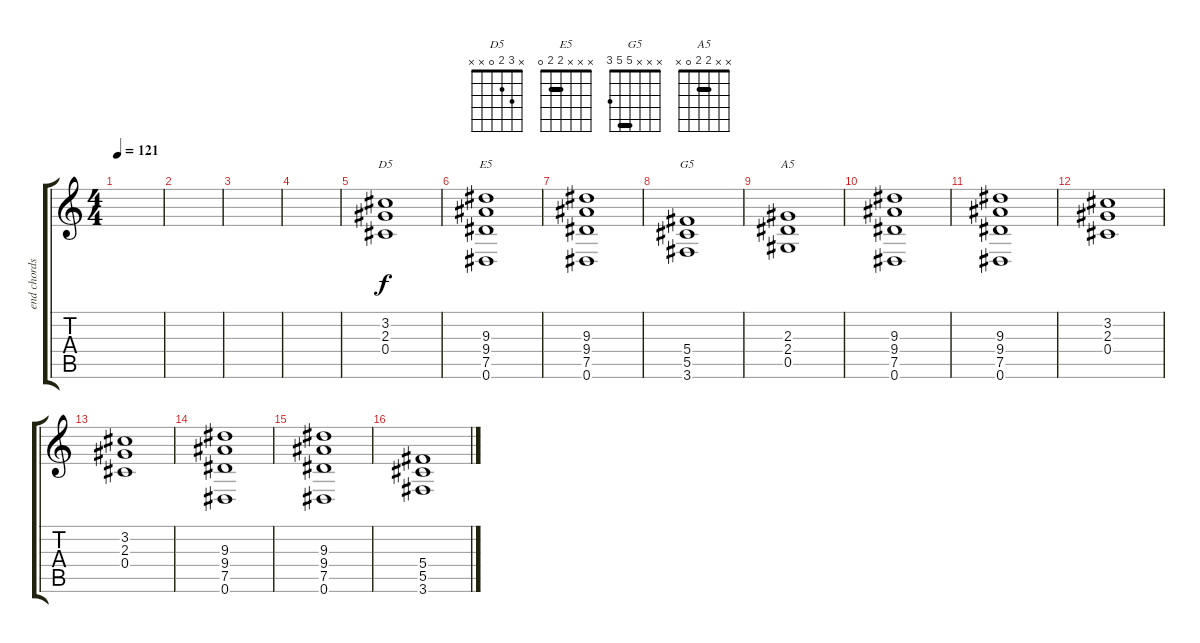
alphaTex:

\track ("end chords" "end chords") {instrument overdrivenguitar}
\staff {score tabs}
\tuning (Eb4 Bb3 Gb3 Db3 Ab2 Eb2) {hide}
\chord ("D5" x 3 2 0 x x)
\chord ("E5" x x x 2 2 0) {barre 2}
\chord ("G5" x x x 5 5 3) {barre 5}
\chord ("A5" x x 2 2 0 x) {barre 2}
\ts (4 4)
\tempo 121
\clef g2
\ks c
|
|
|
|
(3.2 2.3 0.4).1{ch "D5"} |
(9.3 9.4 7.5 0.6).1{ch "E5"} |
(9.3 9.4 7.5 0.6).1 |
(5.4 5.5 3.6).1{ch "G5"} |
(2.3 2.4 0.5).1{ch "A5"} |
(9.3 9.4 7.5 0.6).1 |
(9.3 9.4 7.5 0.6).1 |
(3.2 2.3 0.4).1 |
(3.2 2.3 0.4).1 |
(9.3 9.4 7.5 0.6).1 |
(9.3 9.4 7.5 0.6).1 |
(5.4 5.5 3.6).1
